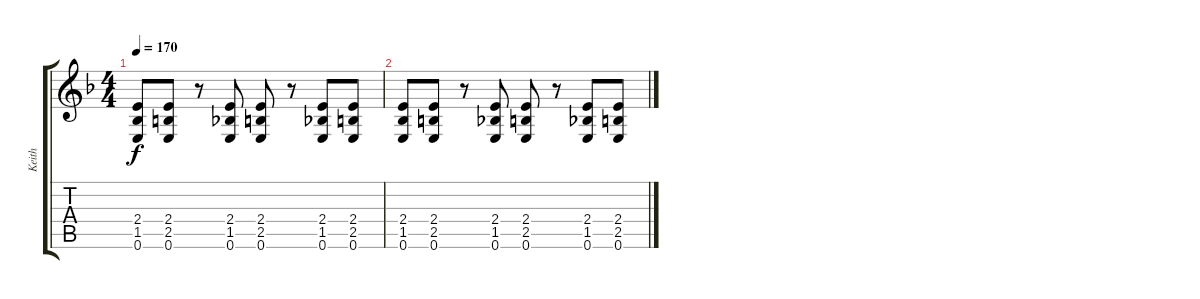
\track ("Keith" "Keith") {instrument distortionguitar}
\staff {score tabs}
\tuning (E4 B3 G3 D3 A2 E2) {hide}
\ts (4 4)
\tempo 170
\clef g2
\ks dminor
(2.4 1.5 0.6).8{dy f} (2.4 2.5 0.6).8 r.8 (2.4 1.5 0.6).8 (2.4 2.5 0.6).8 r.8 (2.4 1.5 0.6).8 (2.4 2.5 0.6).8 |
(2.4 1.5 0.6).8 (2.4 2.5 0.6).8 r.8 (2.4 1.5 0.6).8 (2.4 2.5 0.6).8 r.8 (2.4 1.5 0.6).8 (2.4 2.5 0.6).8
